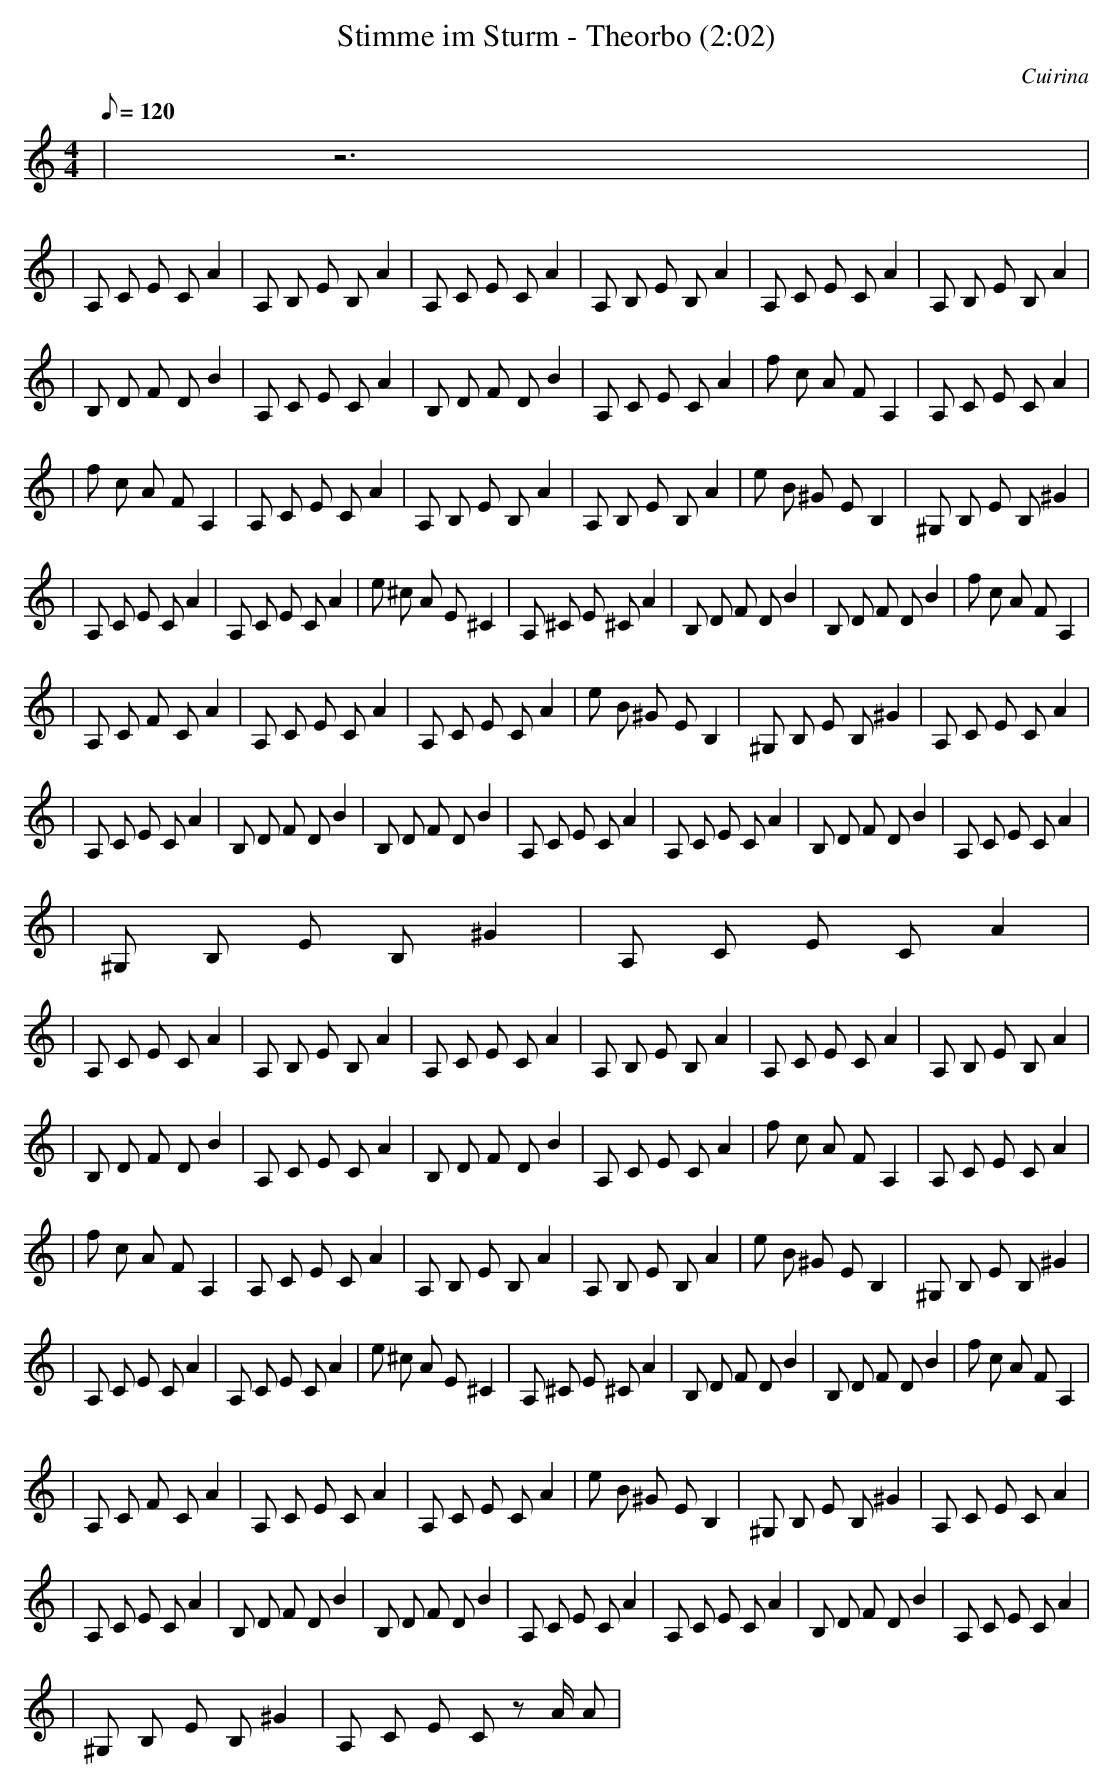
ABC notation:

X:1
T:Stimme im Sturm - Theorbo (2:02)
C:Cuirina
M:4/4
L:1/8
Q:120
K:C
| z6 |
| A, C E C A2 | A, B, E B, A2 | A, C E C A2 | A, B, E B, A2 | A, C E C A2 | A, B, E B, A2 |
| B, D F D B2 | A, C E C A2 | B, D F D B2 | A, C E C A2 | f c A F A,2 | A, C E C A2 |
| f c A F A,2 | A, C E C A2 | A, B, E B, A2 | A, B, E B, A2 | e B ^G E B,2 | ^G, B, E B, ^G2 |
| A, C E C A2 | A, C E C A2 | e ^c A E ^C2 | A, ^C E ^C A2 | B, D F D B2 | B, D F D B2 | f c A F A,2 |
| A, C F C A2 | A, C E C A2 | A, C E C A2 | e B ^G E B,2 | ^G, B, E B, ^G2 | A, C E C A2 |
| A, C E C A2 | B, D F D B2 | B, D F D B2 | A, C E C A2 | A, C E C A2 | B, D F D B2 | A, C E C A2 |
| ^G, B, E B, ^G2 | A, C E C A2 |
| A, C E C A2 | A, B, E B, A2 | A, C E C A2 | A, B, E B, A2 | A, C E C A2 | A, B, E B, A2 |
| B, D F D B2 | A, C E C A2 | B, D F D B2 | A, C E C A2 | f c A F A,2 | A, C E C A2 |
| f c A F A,2 | A, C E C A2 | A, B, E B, A2 | A, B, E B, A2 | e B ^G E B,2 | ^G, B, E B, ^G2 |
| A, C E C A2 | A, C E C A2 | e ^c A E ^C2 | A, ^C E ^C A2 | B, D F D B2 | B, D F D B2 | f c A F A,2 |
| A, C F C A2 | A, C E C A2 | A, C E C A2 | e B ^G E B,2 | ^G, B, E B, ^G2 | A, C E C A2 |
| A, C E C A2 | B, D F D B2 | B, D F D B2 | A, C E C A2 | A, C E C A2 | B, D F D B2 | A, C E C A2 |
| ^G, B, E B, ^G2 | A, C E C z A/2 A |
